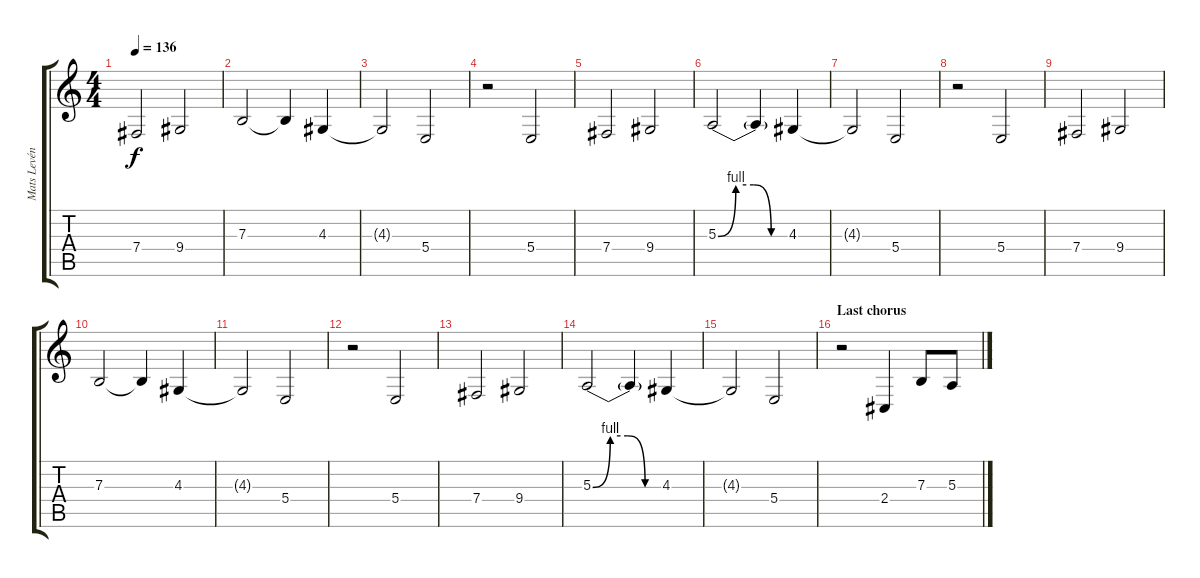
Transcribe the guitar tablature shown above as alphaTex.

\track ("Mats Levén" "Mats Levén") {instrument oboe}
\staff {score tabs}
\tuning (Db4 Ab3 E3 B2 Gb2 Db2) {hide}
\ts (4 4)
\tempo 136
\clef g2
\ks c
7.4.2{dy f} 9.4.2 |
7.3.2 7.3{t}.4 4.3.4 |
4.3{t}.2 5.4.2 |
r.2 5.4.2 |
7.4.2 9.4.2 |
5.3{be (custom 0 0 15 4 30 4 45 0 60 0)}.2 5.3{t}.4 4.3.4 |
4.3{t}.2 5.4.2 |
r.2{volume 16} 5.4.2 |
7.4.2 9.4.2 |
7.3.2 7.3{t}.4 4.3.4 |
4.3{t}.2 5.4.2 |
r.2 5.4.2 |
7.4.2 9.4.2 |
5.3{be (custom 0 0 15 4 30 4 45 0 60 0)}.2 5.3{t}.4 4.3.4 |
4.3{t}.2 5.4.2 |
\section ("" "Last chorus")
r.2{volume 16} 2.4.4 7.3.8 5.3.8
